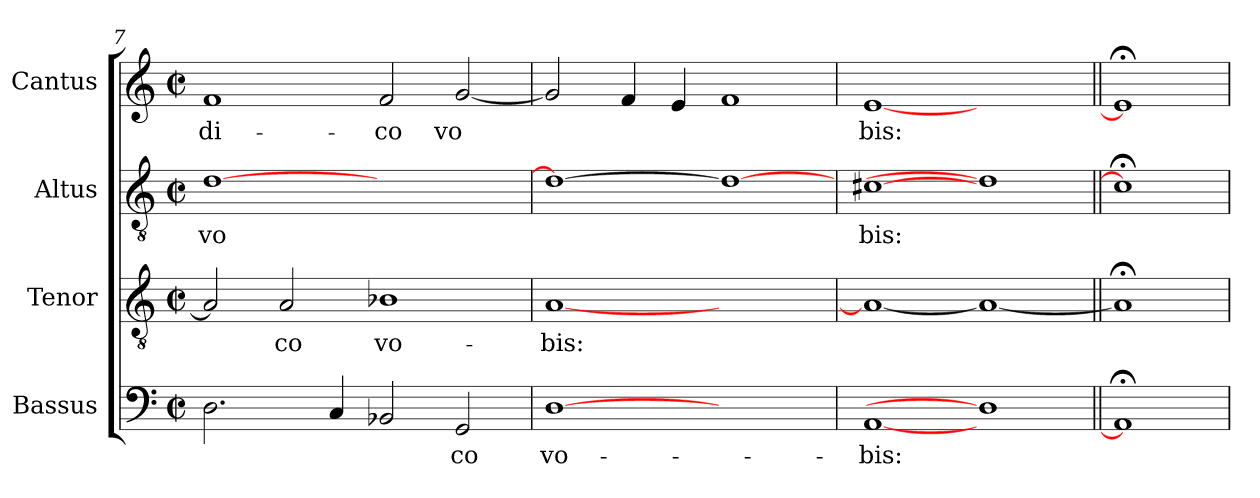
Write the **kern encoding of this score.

**kern	**text	**kern	**text	**kern	**text	**kern	**text
*part4	*part4	*part3	*part3	*part2	*part2	*part1	*part1
*staff4	*staff4	*staff3	*staff3	*staff2	*staff2	*staff1	*staff1
*I"Bassus	*	*I"Tenor	*	*I"Altus	*	*I"Cantus	*
*clefF4	*	*clefGv2	*	*clefGv2	*	*clefG2	*
*k[]	*	*k[]	*	*k[]	*	*k[]	*
*C:	*	*C:	*	*C:	*	*C:	*
*M2/2	*	*M2/2	*	*M2/2	*	*M2/2	*
*met(c|)	*	*met(c|)	*	*met(c|)	*	*met(c|)	*
=7	=7	=7	=7	=7	=7	=7	=7
!	!LO:LY:b:cj	!	!LO:LY:b:cj	!	!LO:LY:b:cj	!	!LO:LY:b:cj
2.D\	.	2A/]	--	[<1d	vo	1f	-di-
!	!	!	!LO:LY:b:cj	!	!	!	!
.	.	2A/	-co	.	.	.	.
!	!LO:LY:b:cj	!	!	!	!	!	!
4C/	.	.	.	.	.	.	.
!	!LO:LY:b:cj	!	!LO:LY:b:cj	!	!	!	!LO:LY:b:cj
2BB-X/	.	1B-X	vo-	1ryy	.	2f/	-co
!	!LO:LY:b:cj	!	!	!	!	!	!LO:LY:b:cj
2GG/	co	.	.	.	.	[<2g/	vo-
!!LO:LB:g=z
=8	=8	=8	=8	=8	=8	=8	=8
!	!LO:LY:b:cj	!	!LO:LY:b:cj	!	!LO:LY:b:cj	!	!LO:LY:b:cj
[1D	vo-	[<1A	-bis:	1d_	.	2g/]	--
!	!	!	!	!	!	!	!LO:LY:b:cj
.	.	.	.	.	.	4f/	--
!	!	!	!	!	!	!	!LO:LY:b:cj
.	.	.	.	.	.	4e/	--
!	!	!	!	!	!	!	!LO:LY:b:cj
1ryy	.	1ryy	.	1d_	.	1f	--
=9	=9	=9	=9	=9	=9	=9	=9
!	!LO:LY:b:cj	!	!LO:LY:b:cj	!	!LO:LY:b:cj	!	!LO:LY:b:cj
[1AA	-bis:	1A_	.	[1c#X	bis:	[1e	-bis:
1D]	.	1A_	.	1d]	.	1ryy	.
=10||	=10||	=10||	=10||	=10||	=10||	=10||	=10||
1AA;<]	.	1A;<]	.	1c#;<]	.	1e;<]	.
=	=	=	=	=	=	=	=
*-	*-	*-	*-	*-	*-	*-	*-
